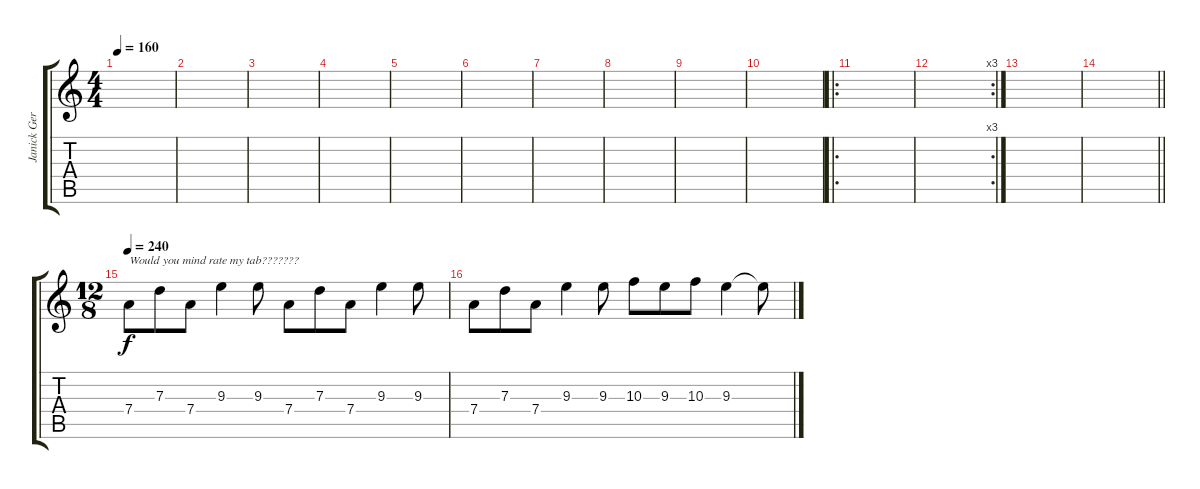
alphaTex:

\track ("Janick Gers (Guitar Clean)" "Janick Ger") {instrument electricguitarclean}
\staff {score tabs}
\tuning (E4 B3 G3 D3 A2 E2) {hide}
\ts (4 4)
\tempo 160
\clef g2
\ks c
|
|
|
|
|
|
|
|
|
|
\ro
|
\rc 3
|
|
\barLineRight lightlight
|
\ts (12 8)
\tempo 240
7.4.8{txt "Would you mind rate my tab???????"} 7.3.8 7.4.8 9.3.4 9.3.8 7.4.8 7.3.8 7.4.8 9.3.4 9.3.8 |
7.4.8 7.3.8 7.4.8 9.3.4 9.3.8 10.3.8 9.3.8 10.3.8 9.3.4 9.3{t}.8
